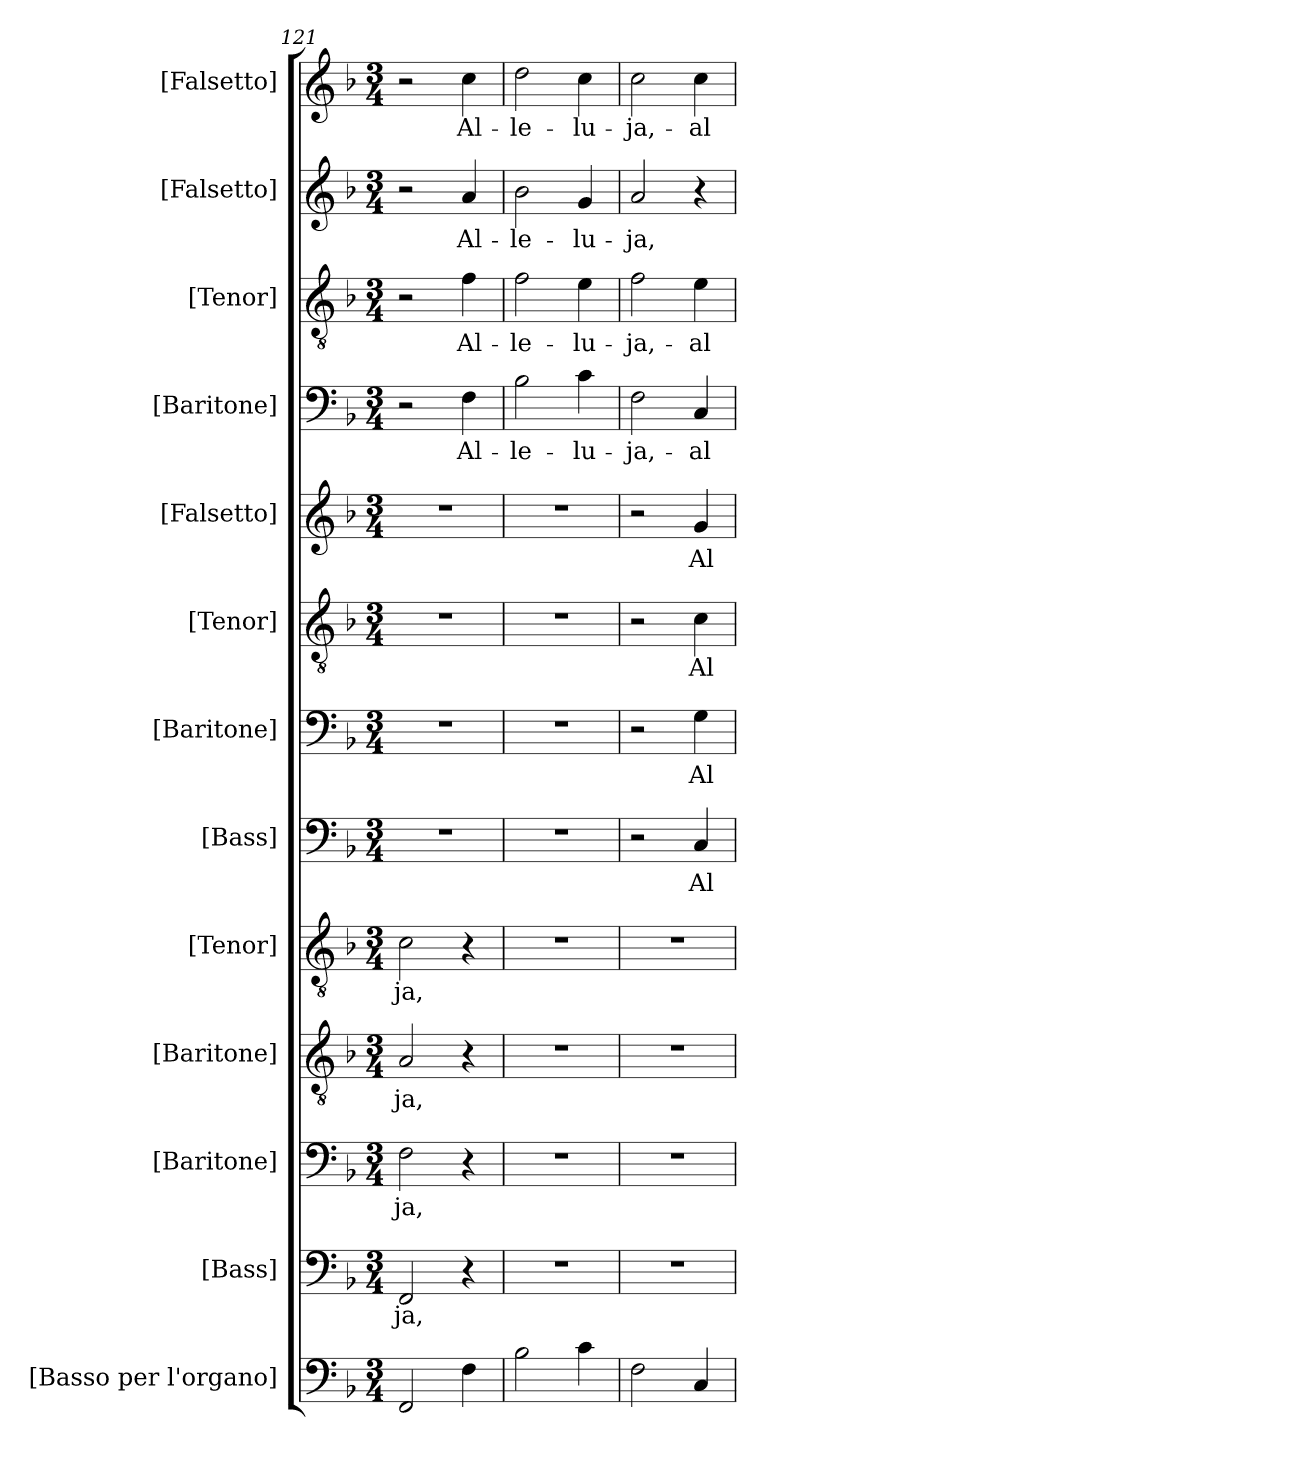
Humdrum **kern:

**kern	**kern	**text	**kern	**text	**kern	**text	**kern	**text	**kern	**text	**kern	**text	**kern	**text	**kern	**text	**kern	**text	**kern	**text	**kern	**text	**kern	**text
*part13	*part12	*part12	*part11	*part11	*part10	*part10	*part9	*part9	*part8	*part8	*part7	*part7	*part6	*part6	*part5	*part5	*part4	*part4	*part3	*part3	*part2	*part2	*part1	*part1
*staff13	*staff12	*staff12	*staff11	*staff11	*staff10	*staff10	*staff9	*staff9	*staff8	*staff8	*staff7	*staff7	*staff6	*staff6	*staff5	*staff5	*staff4	*staff4	*staff3	*staff3	*staff2	*staff2	*staff1	*staff1
*I"[Basso per l'organo]	*I"[Bass]	*	*I"[Baritone]	*	*I"[Baritone]	*	*I"[Tenor]	*	*I"[Bass]	*	*I"[Baritone]	*	*I"[Tenor]	*	*I"[Falsetto]	*	*I"[Baritone]	*	*I"[Tenor]	*	*I"[Falsetto]	*	*I"[Falsetto]	*
*	*I'B.	*	*I'Bar.	*	*I'Bar.	*	*I'T.	*	*I'B.	*	*I'Bar.	*	*I'T.	*	*	*	*I'Bar.	*	*I'T.	*	*	*	*	*
*clefF4	*clefF4	*	*clefF4	*	*clefGv2	*	*clefGv2	*	*clefF4	*	*clefF4	*	*clefGv2	*	*clefG2	*	*clefF4	*	*clefGv2	*	*clefG2	*	*clefG2	*
*	*	*	*	*	*ITrd7c12	*	*ITrd7c12	*	*	*	*	*	*ITrd7c12	*	*	*	*	*	*ITrd7c12	*	*	*	*	*
*k[b-]	*k[b-]	*	*k[b-]	*	*k[b-]	*	*k[b-]	*	*k[b-]	*	*k[b-]	*	*k[b-]	*	*k[b-]	*	*k[b-]	*	*k[b-]	*	*k[b-]	*	*k[b-]	*
*F:	*F:	*	*F:	*	*F:	*	*F:	*	*F:	*	*F:	*	*F:	*	*F:	*	*F:	*	*F:	*	*F:	*	*F:	*
*M3/4	*M3/4	*	*M3/4	*	*M3/4	*	*M3/4	*	*M3/4	*	*M3/4	*	*M3/4	*	*M3/4	*	*M3/4	*	*M3/4	*	*M3/4	*	*M3/4	*
=121	=121	=121	=121	=121	=121	=121	=121	=121	=121	=121	=121	=121	=121	=121	=121	=121	=121	=121	=121	=121	=121	=121	=121	=121
!	!	!LO:LY:b:color=#000000	!	!	!	!	!	!	!	!	!	!	!	!	!	!	!	!	!	!	!	!	!	!
!	!	!	!	!LO:LY:b:color=#000000	!	!	!	!	!	!	!	!	!	!	!	!	!	!	!	!	!	!	!	!
!	!	!	!	!	!	!LO:LY:b:color=#000000	!	!	!	!	!	!	!	!	!	!	!	!	!	!	!	!	!	!
!	!	!	!	!	!	!	!	!LO:LY:b:color=#000000	!LO:N:vis=1	!	!LO:N:vis=1	!	!LO:N:vis=1	!	!LO:N:vis=1	!	!	!	!	!	!	!	!	!
2FFi/	2FFi/	-ja,-	2Fi\	-ja,-	2AAi/	-ja,-	2Ci\	-ja,-	2.r	.	2.r	.	2.r	.	2.r	.	2r	.	2r	.	2r	.	2r	.
!	!	!	!	!	!	!	!	!	!	!	!	!	!	!	!	!	!	!LO:LY:b:color=#000000	!	!	!	!	!	!
!	!	!	!	!	!	!	!	!	!	!	!	!	!	!	!	!	!	!	!	!LO:LY:b:color=#000000	!	!	!	!
!	!	!	!	!	!	!	!	!	!	!	!	!	!	!	!	!	!	!	!	!	!	!LO:LY:b:color=#000000	!	!
!	!	!	!	!	!	!	!	!	!	!	!	!	!	!	!	!	!	!	!	!	!	!	!	!LO:LY:b:color=#000000
4Fi\	4r	.	4r	.	4r	.	4r	.	.	.	.	.	.	.	.	.	4Fi\	-Al--	4Fi\	-Al--	4ai/	-Al--	4cci\	-Al--
=122	=122	=122	=122	=122	=122	=122	=122	=122	=122	=122	=122	=122	=122	=122	=122	=122	=122	=122	=122	=122	=122	=122	=122	=122
!	!LO:N:vis=1	!	!LO:N:vis=1	!	!LO:N:vis=1	!	!LO:N:vis=1	!	!LO:N:vis=1	!	!LO:N:vis=1	!	!LO:N:vis=1	!	!LO:N:vis=1	!	!	!	!	!	!	!	!	!
!	!	!	!	!	!	!	!	!	!	!	!	!	!	!	!	!	!	!LO:LY:b:color=#000000	!	!	!	!	!	!
!	!	!	!	!	!	!	!	!	!	!	!	!	!	!	!	!	!	!	!	!LO:LY:b:color=#000000	!	!	!	!
!	!	!	!	!	!	!	!	!	!	!	!	!	!	!	!	!	!	!	!	!	!	!LO:LY:b:color=#000000	!	!
!	!	!	!	!	!	!	!	!	!	!	!	!	!	!	!	!	!	!	!	!	!	!	!	!LO:LY:b:color=#000000
2B-i\	2.r	.	2.r	.	2.r	.	2.r	.	2.r	.	2.r	.	2.r	.	2.r	.	2B-i\	-le--	2Fi\	-le--	2b-i\	-le--	2ddi\	-le--
!	!	!	!	!	!	!	!	!	!	!	!	!	!	!	!	!	!	!LO:LY:b:color=#000000	!	!	!	!	!	!
!	!	!	!	!	!	!	!	!	!	!	!	!	!	!	!	!	!	!	!	!LO:LY:b:color=#000000	!	!	!	!
!	!	!	!	!	!	!	!	!	!	!	!	!	!	!	!	!	!	!	!	!	!	!LO:LY:b:color=#000000	!	!
!	!	!	!	!	!	!	!	!	!	!	!	!	!	!	!	!	!	!	!	!	!	!	!	!LO:LY:b:color=#000000
4ci\	.	.	.	.	.	.	.	.	.	.	.	.	.	.	.	.	4ci\	-lu--	4Ei\	-lu--	4gi/	-lu--	4cci\	-lu--
=123	=123	=123	=123	=123	=123	=123	=123	=123	=123	=123	=123	=123	=123	=123	=123	=123	=123	=123	=123	=123	=123	=123	=123	=123
!	!LO:N:vis=1	!	!LO:N:vis=1	!	!LO:N:vis=1	!	!LO:N:vis=1	!	!	!	!	!	!	!	!	!	!	!	!	!	!	!	!	!
!	!	!	!	!	!	!	!	!	!	!	!	!	!	!	!	!	!	!LO:LY:b:color=#000000	!	!	!	!	!	!
!	!	!	!	!	!	!	!	!	!	!	!	!	!	!	!	!	!	!	!	!LO:LY:b:color=#000000	!	!	!	!
!	!	!	!	!	!	!	!	!	!	!	!	!	!	!	!	!	!	!	!	!	!	!LO:LY:b:color=#000000	!	!
!	!	!	!	!	!	!	!	!	!	!	!	!	!	!	!	!	!	!	!	!	!	!	!	!LO:LY:b:color=#000000
2Fi\	2.r	.	2.r	.	2.r	.	2.r	.	2r	.	2r	.	2r	.	2r	.	2Fi\	-ja,-	2Fi\	-ja,-	2ai/	-ja,-	2cci\	-ja,-
!	!	!	!	!	!	!	!	!	!	!LO:LY:b:color=#000000	!	!	!	!	!	!	!	!	!	!	!	!	!	!
!	!	!	!	!	!	!	!	!	!	!	!	!LO:LY:b:color=#000000	!	!	!	!	!	!	!	!	!	!	!	!
!	!	!	!	!	!	!	!	!	!	!	!	!	!	!LO:LY:b:color=#000000	!	!	!	!	!	!	!	!	!	!
!	!	!	!	!	!	!	!	!	!	!	!	!	!	!	!	!LO:LY:b:color=#000000	!	!	!	!	!	!	!	!
!	!	!	!	!	!	!	!	!	!	!	!	!	!	!	!	!	!	!LO:LY:b:color=#000000	!	!	!	!	!	!
!	!	!	!	!	!	!	!	!	!	!	!	!	!	!	!	!	!	!	!	!LO:LY:b:color=#000000	!	!	!	!
!	!	!	!	!	!	!	!	!	!	!	!	!	!	!	!	!	!	!	!	!	!	!	!	!LO:LY:b:color=#000000
4Ci/	.	.	.	.	.	.	.	.	4Ci/	-Al--	4Gi\	-Al--	4Ci\	-Al--	4gi/	-Al--	4Ci/	-al--	4Ei\	-al--	4r	.	4cci\	-al--
=	=	=	=	=	=	=	=	=	=	=	=	=	=	=	=	=	=	=	=	=	=	=	=	=
*-	*-	*-	*-	*-	*-	*-	*-	*-	*-	*-	*-	*-	*-	*-	*-	*-	*-	*-	*-	*-	*-	*-	*-	*-
